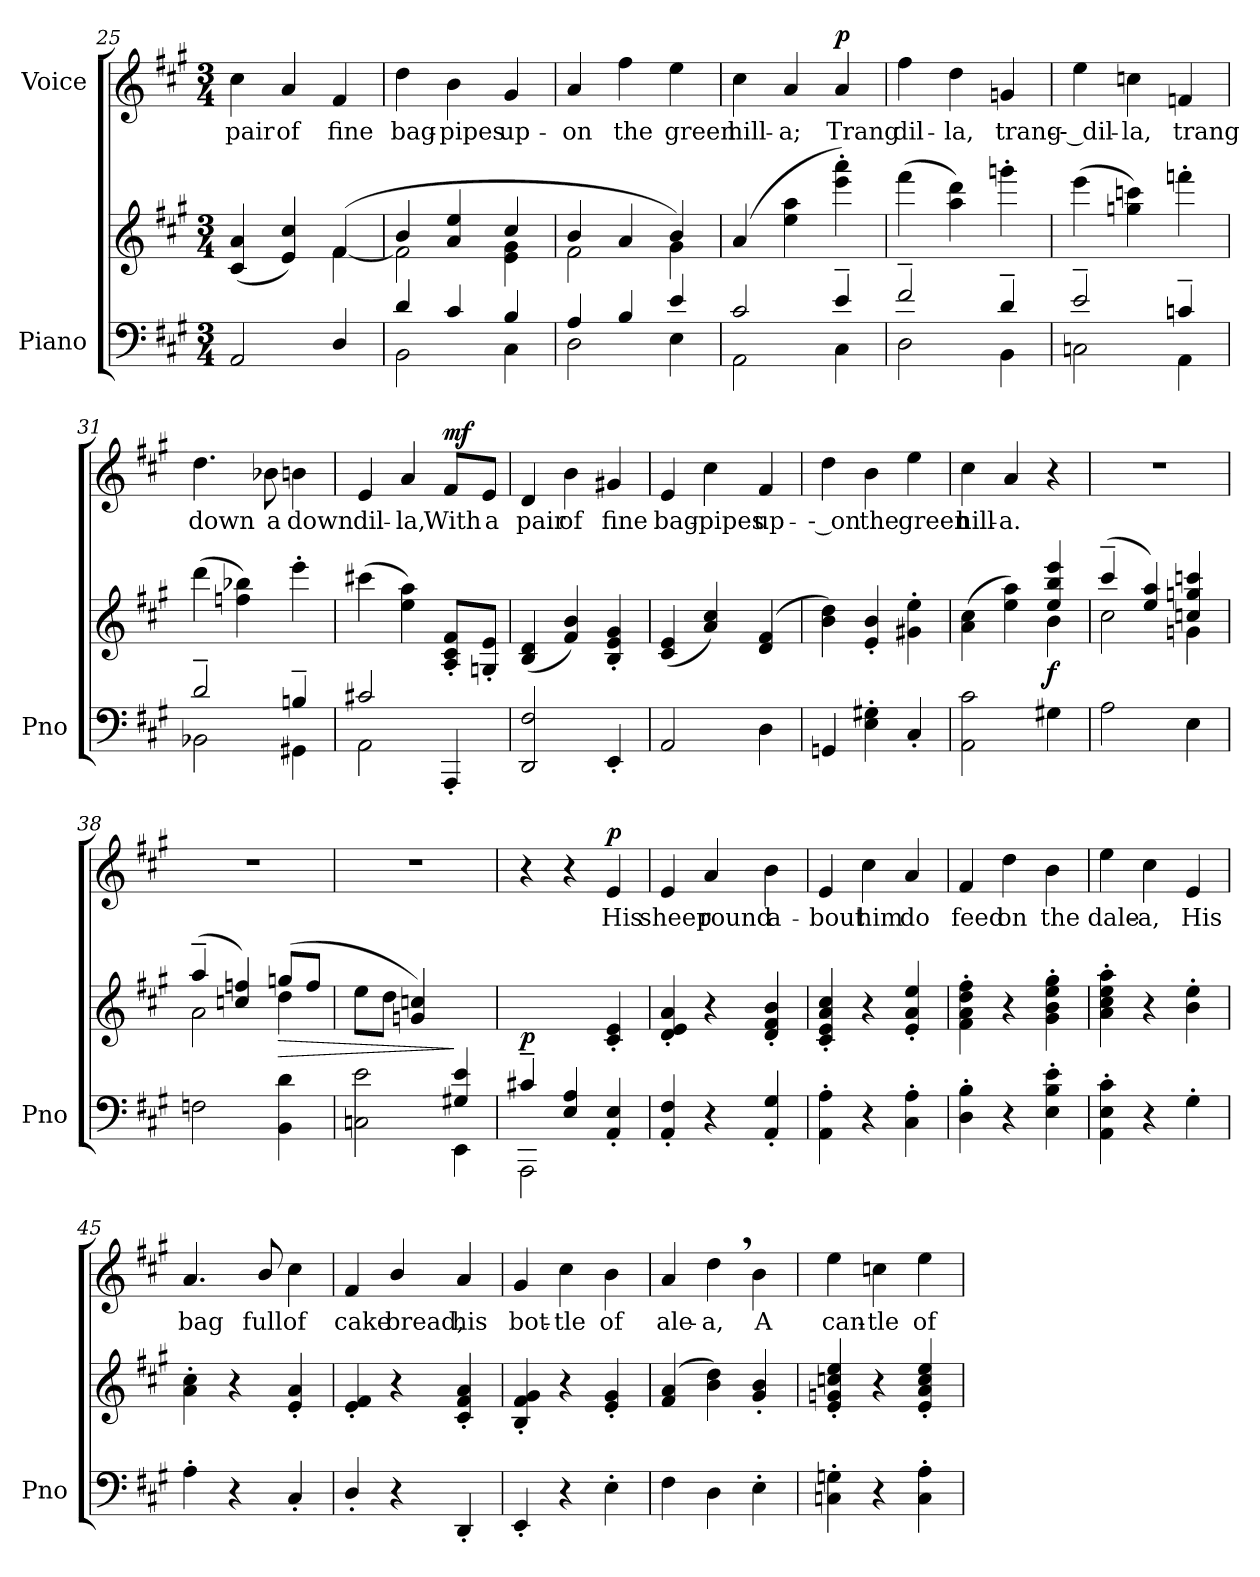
**kern	**kern	**dynam	**kern	**text	**dynam
*part2	*part2	*part2	*part1	*part1	*part1
*staff3	*staff2	*staff2/3	*staff1	*staff1	*staff1
*I"Piano	*	*	*I"Voice	*	*
*I'Pno	*	*	*	*	*
!!LO:LB:g=z
*clefF4	*clefG2	*	*clefG2	*	*
*k[f#c#g#]	*k[f#c#g#]	*	*k[f#c#g#]	*	*
*M3/4	*M3/4	*	*M3/4	*	*
=25	=25	=25	=25	=25	=25
*	*^	*	*	*	*
!	!	!	!	!	!LO:LY:b	!
2AA/	(>4c#/ 4a/	2ryy	.	4cc#\	pair	.
!	!	!	!	!	!LO:LY:b	!
.	4e/ 4cc#/)	.	.	4a/	of	.
!	!	!	!	!	!LO:LY:b	!
4D/	(>4f#/	[4f#\	.	4f#/	fine	.
=26	=26	=26	=26	=26	=26	=26
*^	*	*	*	*	*	*
!	!	!	!	!	!	!LO:LY:b	!
4d/	2BB\	4b/	2f#\]	.	4dd\	bag-	.
!	!	!	!	!	!	!LO:LY:b	!
4c#/	.	4a/ 4ee/	.	.	4b\	-pipes	.
!	!	!	!	!	!	!LO:LY:b	!
4B/	4C#\	4cc#/	4e\ 4g#\	.	4g#/	up-	.
=27	=27	=27	=27	=27	=27	=27	=27
!	!	!	!	!	!	!LO:LY:b	!
4A/	2D\	4b/	2f#\	.	4a/	-on	.
!	!	!	!	!	!	!LO:LY:b	!
4B/	.	4a/	.	.	4ff#\	the	.
!	!	!	!	!	!	!LO:LY:b	!
4e/	4E\	4b/)	4g#\	.	4ee\	green	.
=28	=28	=28	=28	=28	=28	=28	=28
!	!	!	!	!	!	!LO:LY:b	!
*	*	*v	*v	*	*	*	*
2c#/	2AA\	(>4a/	.	4cc#\	hill-	.
!	!	!	!	!	!LO:LY:b	!
.	.	4ee\ 4aa\	.	4a/	-a;	.
!	!	!	!LO:DY:b	!	!LO:LY:b	!
!	!	!	!LO:DY:n=1:b	!	!	!LO:DY:a
4e~/	4C#\	4eee\' 4aaa\')	p other-dynamics	4a/	Trang	p
=29	=29	=29	=29	=29	=29	=29
!	!	!	!	!	!LO:LY:b	!
2f#~/	2D\	(>4fff#\	.	4ff#\	dil-	.
!	!	!	!	!	!LO:LY:b	!
.	.	4aa\ 4ddd\)	.	4dd\	-la,	.
!	!	!	!	!	!LO:LY:b	!
4d~/	4BB\	4gggn'\	.	4gn/	trang-	.
!!LO:LB:g=z
=30	=30	=30	=30	=30	=30	=30
!	!	!	!	!	!LO:LY:b	!
2e~/	2Cn\	(>4eee\	.	4ee\	-- dil-	.
!	!	!	!	!	!LO:LY:b	!
.	.	4ggn\ 4cccn\)	.	4ccn\	-la,	.
!	!	!	!	!	!LO:LY:b	!
4cn~/	4AA\	4fffn'\	.	4fn/	trang	.
=31	=31	=31	=31	=31	=31	=31
!	!	!	!	!	!LO:LY:b	!
2d~/	2BB-X\	(>4ddd\	.	4.dd\	down	.
.	.	4ffn\ 4bb-X\)	.	.	.	.
!	!	!	!	!	!LO:LY:b	!
.	.	.	.	8b-X\	a	.
!	!	!	!	!	!LO:LY:b	!
4Bn~/	4GG#X\	4eee'\	.	4bn\	down	.
=32	=32	=32	=32	=32	=32	=32
!	!	!	!	!	!LO:LY:b	!
2c#X/	2AA\	(>4ccc#X\	.	4e/	dil-	.
!	!	!	!	!	!LO:LY:b	!
.	.	4ee\ 4aa\)	.	4a/	-la,	.
!	!	!	!	!	!LO:LY:b	!LO:DY:a
4AAA'/	4ryy	8A/' 8c#/' 8f#/'L	.	8f#/L	With	mf
!	!	!	!	!	!LO:LY:b	!
.	.	8Gn/' 8e/'J	.	8e/J	a	.
*v	*v	*	*	*	*	*
=33	=33	=33	=33	=33	=33
!	!	!	!	!LO:LY:b	!
2DD/ 2F#/	(>4B/ 4d/	.	4d/	pair	.
!	!	!	!	!LO:LY:b	!
.	4f#/ 4b/)	.	4b\	of	.
!	!	!	!	!LO:LY:b	!
4EE'/	4B/' 4e/' 4g#/'	.	4g#X/	fine	.
=34	=34	=34	=34	=34	=34
!	!	!	!	!LO:LY:b	!
2AA/	(>4c#/ 4e/	.	4e/	bag-	.
!	!	!	!	!LO:LY:b	!
.	4a/ 4cc#/)	.	4cc#\	-pipes	.
!	!	!	!	!LO:LY:b	!
4D\	(>4d/ 4f#/	.	4f#/	up-	.
!!LO:PB:g=z
=35	=35	=35	=35	=35	=35
!	!	!	!	!LO:LY:b	!
4GGn/	4b\ 4dd\)	.	4dd\	-- on	.
!	!	!	!	!LO:LY:b	!
4E\' 4G#X\'	4e/' 4b/'	.	4b\	the	.
!	!	!	!	!LO:LY:b	!
4C#'/	4g#X\' 4ee\'	.	4ee\	green	.
=36	=36	=36	=36	=36	=36
*	*^	*	*	*	*
!	!	!	!	!	!LO:LY:b	!
2AA\ 2c#\	(>4a\ 4cc#\	2ryy	.	4cc#\	hill-	.
!	!	!	!	!	!LO:LY:b	!
.	4ee\ 4aa\)	.	.	4a/	-a.	.
!	!	!	!LO:DY:b	!	!	!
4G#X\	4ee/ 4bb/ 4eee/	4b\	f	4r	.	.
=37	=37	=37	=37	=37	=37	=37
2A\	(>4ccc#~/	2cc#\	.	2.r	.	.
.	4ee/ 4aa/)	.	.	.	.	.
4E\	4ccn/ 4ggn/ 4cccn/	4gn\	.	.	.	.
=38	=38	=38	=38	=38	=38	=38
2Fn\	(>4aa~/	2a\	.	2.r	.	.
.	4ccn/ 4ffn/)	.	.	.	.	.
!	!	!	!LO:HP:b	!	!	!
4BB\ 4d\	(>8ggn/L	4dd\	>	.	.	.
.	8ff/J	.	.	.	.	.
*	*v	*v	*	*	*	*
=39	=39	=39	=39	=39	=39
*^	*	*	*	*	*
2ryy	2Cn\ 2e\	8ee\L	.	2.r	.	.
.	.	8dd\J	.	.	.	.
.	.	4gn/ 4ccn/)	.	.	.	.
4G#X/ 4e/	4EE\	4ryy	]	.	.	.
!!LO:LB:g=z
=40	=40	=40	=40	=40	=40	=40
!	!	!	!LO:DY:b	!	!	!
4c#X~/	2AAA\	2ryy	p	4r	.	.
4E/ 4A/	.	.	.	4r	.	.
!	!	!	!	!	!LO:LY:b	!LO:DY:a
4ryy	4AA/' 4E/'	4c#/' 4e/'	.	4e/	His	p
=41	=41	=41	=41	=41	=41	=41
!	!	!	!	!	!LO:LY:b	!
*v	*v	*	*	*	*	*
4AA/' 4F#/'	4d/' 4e/' 4a/'	.	4e/	sheep	.
!	!	!	!	!LO:LY:b	!
4r	4r	.	4a/	round	.
!	!	!	!	!LO:LY:b	!
4AA/' 4G#/'	4d/' 4f#/' 4b/'	.	4b\	a-	.
=42	=42	=42	=42	=42	=42
!	!	!	!	!LO:LY:b	!
4AA\' 4A\'	4c#/' 4e/' 4a/' 4cc#/'	.	4e/	-bout	.
!	!	!	!	!LO:LY:b	!
4r	4r	.	4cc#\	him	.
!	!	!	!	!LO:LY:b	!
4C#\' 4A\'	4e/' 4a/' 4ee/'	.	4a/	do	.
=43	=43	=43	=43	=43	=43
!	!	!	!	!LO:LY:b	!
4D\' 4B\'	4f#\' 4a\' 4dd\' 4ff#\'	.	4f#/	feed	.
!	!	!	!	!LO:LY:b	!
4r	4r	.	4dd\	on	.
!	!	!	!	!LO:LY:b	!
4E\' 4B\' 4e\'	4g#\' 4b\' 4ee\' 4gg#\'	.	4b\	the	.
=44	=44	=44	=44	=44	=44
!	!	!	!	!LO:LY:b	!
4AA\' 4E\' 4c#\'	4a\' 4cc#\' 4ee\' 4aa\'	.	4ee\	dale-	.
!	!	!	!	!LO:LY:b	!
4r	4r	.	4cc#\	-a,	.
!	!	!	!	!LO:LY:b	!
4G#'\	4b\' 4ee\'	.	4e/	His	.
!!LO:LB:g=z
=45	=45	=45	=45	=45	=45
!	!	!	!	!LO:LY:b	!
4A'\	4a\' 4cc#\'	.	4.a/	bag	.
4r	4r	.	.	.	.
!	!	!	!	!LO:LY:b	!
.	.	.	8b/	full	.
!	!	!	!	!LO:LY:b	!
4C#'/	4e/' 4a/'	.	4cc#\	of	.
=46	=46	=46	=46	=46	=46
!	!	!	!	!LO:LY:b	!
4D'/	4e/' 4f#/'	.	4f#/	cake	.
!	!	!	!	!LO:LY:b	!
4r	4r	.	4b/	bread,	.
!	!	!	!	!LO:LY:b	!
4DD'/	4c#/' 4f#/' 4a/'	.	4a/	his	.
=47	=47	=47	=47	=47	=47
!	!	!	!	!LO:LY:b	!
4EE'/	4B/' 4f#/' 4g#/'	.	4g#/	bot-	.
!	!	!	!	!LO:LY:b	!
4r	4r	.	4cc#\	-tle	.
!	!	!	!	!LO:LY:b	!
4E'\	4e/' 4g#/'	.	4b\	of	.
=48	=48	=48	=48	=48	=48
!	!	!	!	!LO:LY:b	!
4F#\	(>4f#/ 4a/	.	4a/	ale-	.
!	!	!	!	!LO:LY:b	!
4D\	4b\ 4dd\)	.	4dd,\	-a,	.
!	!	!	!	!LO:LY:b	!
4E'\	4g#/' 4b/'	.	4b\	A	.
=49	=49	=49	=49	=49	=49
!	!	!	!	!LO:LY:b	!
4Cn\' 4Gn\'	4e/' 4gn/' 4ccn/' 4ee/'	.	4ee\	can-	.
!	!	!	!	!LO:LY:b	!
4r	4r	.	4ccn\	-tle	.
!	!	!	!	!LO:LY:b	!
4C\' 4A\'	4e/' 4a/' 4cc/' 4ee/'	.	4ee\	of	.
=	=	=	=	=	=
*-	*-	*-	*-	*-	*-
